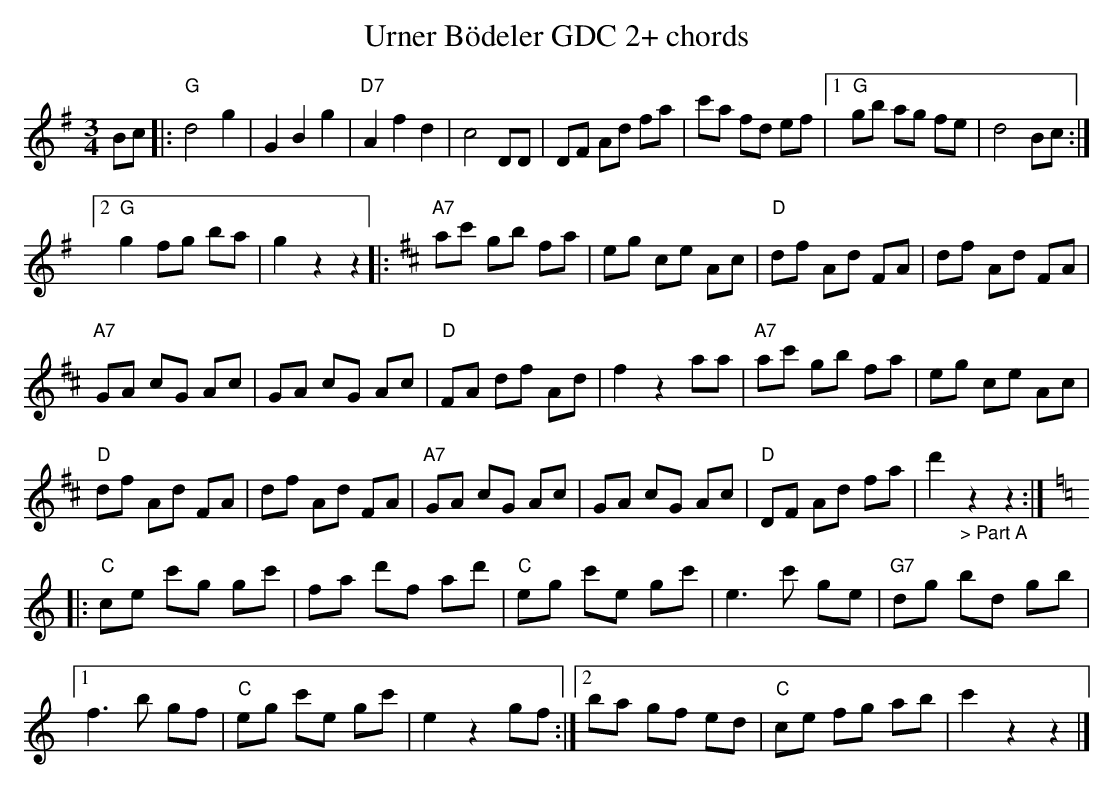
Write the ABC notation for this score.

X:1
T:Urner Bödeler GDC 2+ chords
M:3/4
L:1/8
K:Gmaj%%MIDI gchordon
Bc |: "G"d4g2 | G2B2g2 | "D7"A2f2d2 | c4 DD | DF Ad fa | c'a fd ef |1 "G"gb ag fe | d4 Bc :|2
"G"g2 fg ba | g2z2z2 |: [K:Dmaj] "A7"ac' gb fa | eg ce Ac | "D"df Ad FA | df Ad FA |
"A7"GA cG Ac | GA cG Ac | "D"FA df Ad | f2z2 aa | "A7"ac' gb fa | eg ce Ac |
"D"df Ad FA | df Ad FA | "A7"GA cG Ac | GA cG Ac | "D"DF Ad fa | d'2 "_> Part A"z2z2 :| [K:Cmaj]
|: "C"ce c'g gc' | fa d'f ad' | "C"eg c'e gc' | e3c' ge | "G7"dg bd gb |1
f3b gf | "C"eg c'e gc' | e2z2gf :|2 ba gf ed | "C"ce fg ab | c'2z2z2 |]
